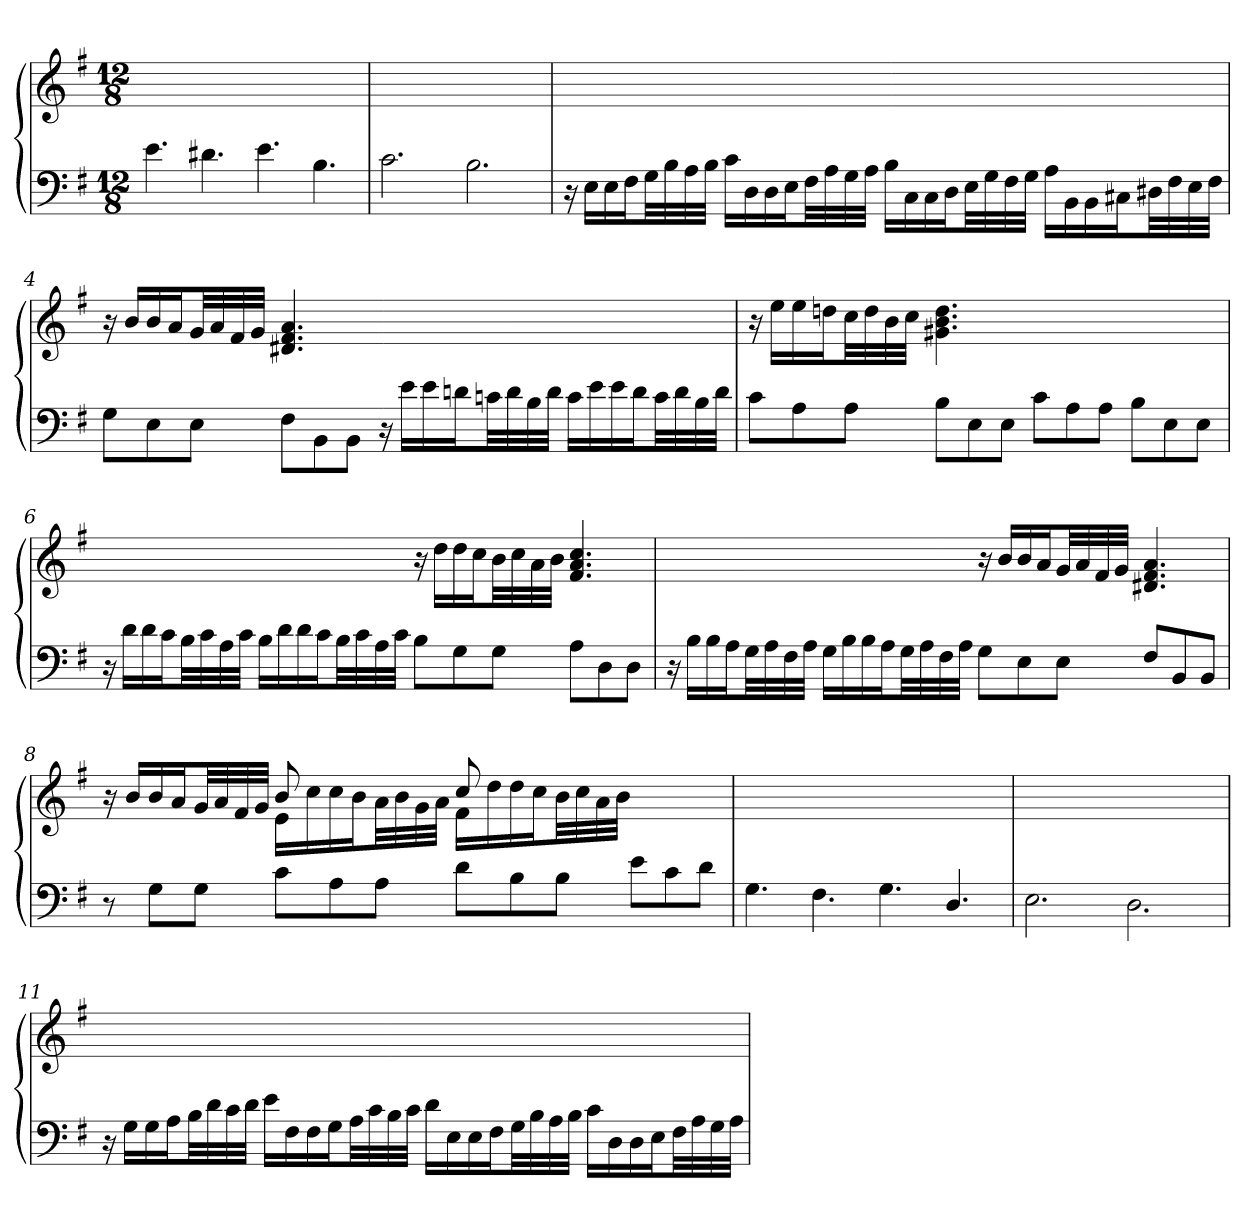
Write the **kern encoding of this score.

**kern	**kern
*part1	*part1
*staff2	*staff1
*clefF4	*clefG2
*k[f#]	*k[f#]
*G:	*G:
*M12/8	*M12/8
=1	=1
4.e\	1.ryy
4.d#X\	.
4.e\	.
4.B\	.
=2	=2
2.c\	1.ryy
2.B\	.
=3	=3
16r	1.ryy
16E\LL	.
16E\	.
16F#\J	.
32G\LL	.
32B\	.
32A\	.
32B\JJJ	.
16c\LL	.
16D\	.
16D\	.
16E\J	.
32F#\LL	.
32A\	.
32G\	.
32A\JJJ	.
16B\LL	.
16C\	.
16C\	.
16D\J	.
32E\LL	.
32G\	.
32F#\	.
32G\JJJ	.
16A\LL	.
16BB\	.
16BB\	.
16C#X\J	.
32D#X\LL	.
32F#\	.
32E\	.
32F#\JJJ	.
=4	=4
8G\L	16r
.	16b\LL
8E\	16b\
.	16a/J
8E\J	32g/LL
.	32a/
.	32f#/
.	32g/JJJ
8F#\L	4.d#X/ 4.f#/ 4.a/
8BB\	.
8BB\J	.
16r	2ryy
16e\LL	.
16e\	.
16dn\J	.
32cn\LL	.
32d\	.
32B\	.
32d\JJJ	.
16c\LL	.
16e\	.
16e\	4ryy
16d\J	.
32c\LL	.
32d\	.
32B\	.
32d\JJJ	.
=5	=5
8c\L	16r
.	16ee\LL
8A\	16ee\
.	16ddn\J
8A\J	32cc\LL
.	32dd\
.	32b\
.	32cc\JJJ
8B\L	4.g#X\ 4.b\ 4.dd\
8E\	.
8E\J	.
8c\L	2.ryy
8A\	.
8A\J	.
8B\L	.
8E\	.
8E\J	.
=6	=6
16r	2.ryy
16d\LL	.
16d\	.
16c\J	.
32B\LL	.
32c\	.
32A\	.
32c\JJJ	.
16B\LL	.
16d\	.
16d\	.
16c\J	.
32B\LL	.
32c\	.
32A\	.
32c\JJJ	.
8B\L	16r
.	16dd\LL
8G\	16dd\
.	16cc\J
8G\J	32b\LL
.	32cc\
.	32a/
.	32b\JJJ
8A\L	4.f#/ 4.a/ 4.cc/
8D\	.
8D\J	.
=7	=7
16r	2.ryy
16B\LL	.
16B\	.
16A\J	.
32G\LL	.
32A\	.
32F#\	.
32A\JJJ	.
16G\LL	.
16B\	.
16B\	.
16A\J	.
32G\LL	.
32A\	.
32F#\	.
32A\JJJ	.
8G\L	16r
.	16b\LL
8E\	16b\
.	16a/J
8E\J	32g/LL
.	32a/
.	32f#/
.	32g/JJJ
8F#/L	4.d#X/ 4.f#/ 4.a/
8BB/	.
8BB/J	.
=8	=8
*	*^
8r	4.ryy	16r
.	.	16b/LL
8G\L	.	16b/
.	.	16a/J
8G\J	.	32g/LL
.	.	32a/
.	.	32f#/
.	.	32g/JJJ
8c\L	8b/	16e\LL
.	.	16cc\
8A\	8ryy	16cc\
.	.	16b\J
8A\J	8ryy	32a\LL
.	.	32b\
.	.	32g\
.	.	32a\JJJ
8d\L	8cc/	16f#\LL
.	.	16dd\
8B\	8ryy	16dd\
.	.	16cc\J
8B\J	8ryy	32b\LL
.	.	32cc\
.	.	32a\
.	.	32b\JJJ
8e\L	4.ryy	4.ryy
8c\	.	.
8d\J	.	.
*	*v	*v
=9	=9
*^	*
4.G\	1.ryy	1.ryy
4.F#\	.	.
4.G\	.	.
4.D/	.	.
=10	=10	=10
1.ryy	2.E\	1.ryy
.	2.D\	.
*v	*v	*
!!LO:LB:g=z
=11	=11
16r	1.ryy
16G\LL	.
16G\	.
16A\J	.
32B\LL	.
32d\	.
32c\	.
32d\JJJ	.
16e\LL	.
16F#\	.
16F#\	.
16G\J	.
32A\LL	.
32c\	.
32B\	.
32c\JJJ	.
16d\LL	.
16E\	.
16E\	.
16F#\J	.
32G\LL	.
32B\	.
32A\	.
32B\JJJ	.
16c\LL	.
16D\	.
16D\	.
16E\J	.
32F#\LL	.
32A\	.
32G\	.
32A\JJJ	.
=	=
*-	*-
